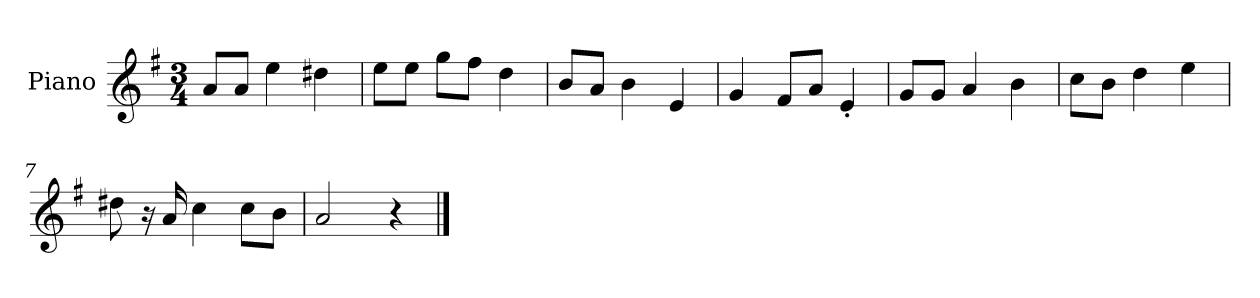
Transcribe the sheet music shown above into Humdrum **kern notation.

**kern
*part1
*staff1
*I"Piano
*I'P-no
*clefG2
*k[f#]
*M3/4
*MM179
=1
8a/L
8a/J
4ee\
4dd#X\
=2
8ee\L
8ee\J
8gg\L
8ff#\J
4dd\
=3
8b/L
8a/J
4b\
4e/
=4
4g/
8f#/L
8a/J
4e'/
=5
8g/L
8g/J
4a/
4b\
=6
8cc\L
8b\J
4dd\
4ee\
=7
8dd#X\
16r
16a/
4cc\
8cc\L
8b\J
=8
2a/
4r
==
*-
